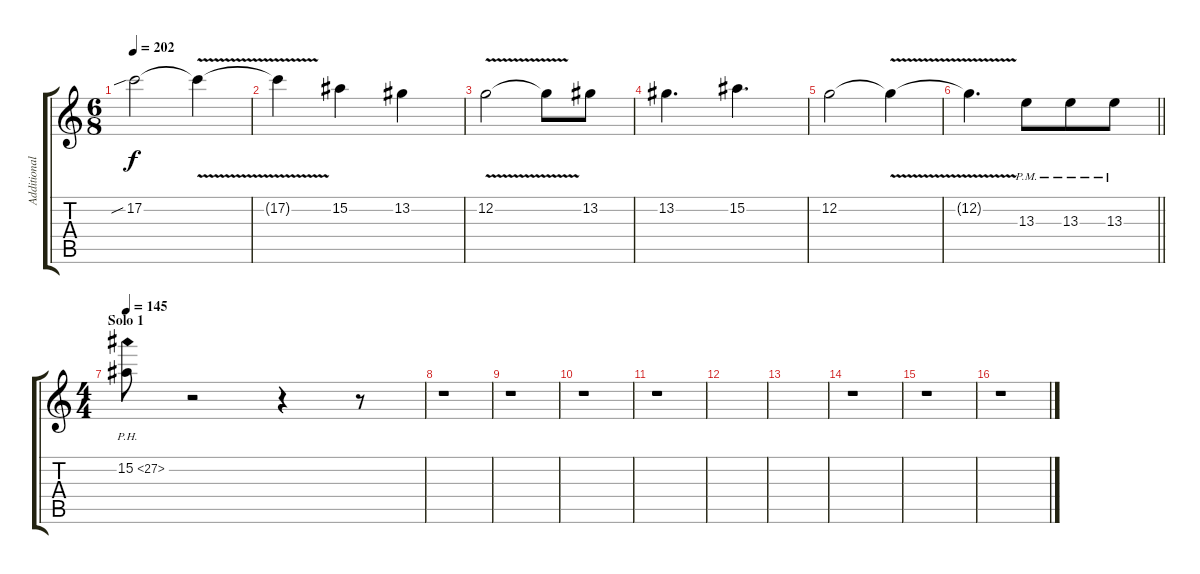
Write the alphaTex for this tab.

\track ("Additional Guitar" "Additional") {instrument distortionguitar}
\staff {score tabs}
\tuning (C4 G3 Eb3 Bb2 F2 C2) {hide}
\ts (6 8)
\tempo 202
\clef g2
\ks c
17.2{sib}.2{dy f} 17.2{v t}.4 |
17.2{t}.4 15.2.4 13.2.4 |
12.2{v}.2 12.2{t}.8 13.2.8 |
13.2.4{d} 15.2.4{d} |
12.2.2 12.2{v t}.4 |
\barLineRight lightlight
12.2{t}.4{d} 13.3{pm}.8 13.3{pm}.8 13.3{pm}.8 |
\ts (4 4)
\section ("" "Solo 1")
\tempo 145
15.2{ph 12}.8 r.2 r.4 r.8 |
r.1 |
r.1 |
r.1 |
r.1 |
|
|
r.1 |
r.1 |
r.1
